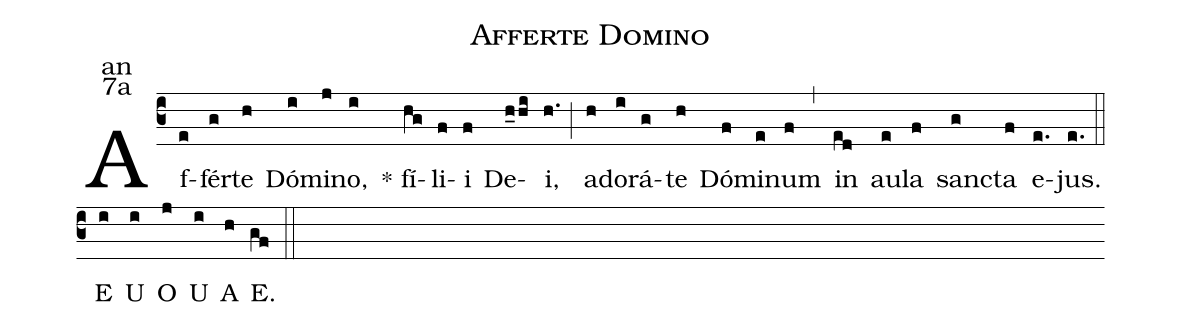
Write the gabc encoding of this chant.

name:Afferte Domino;
office-part:an;
mode:7a;
%%
(c3) Af(e)fér(g)te(h) Dó(i)mi(j)no,(i) <sp>*</sp>
fí(hg)li(f)i(f) De(h_0hi)i,(h.) (;)
a(h)do(i)rá(g)te(h) Dó(f)mi(e)num(f) (,)
in(ed) au(e)la(f) san(g)cta(f) e(e.)jus.(e.) (::)
<eu>E(i) U(i) O(j) U(i) A(h) E.(gf) </eu>(::)
